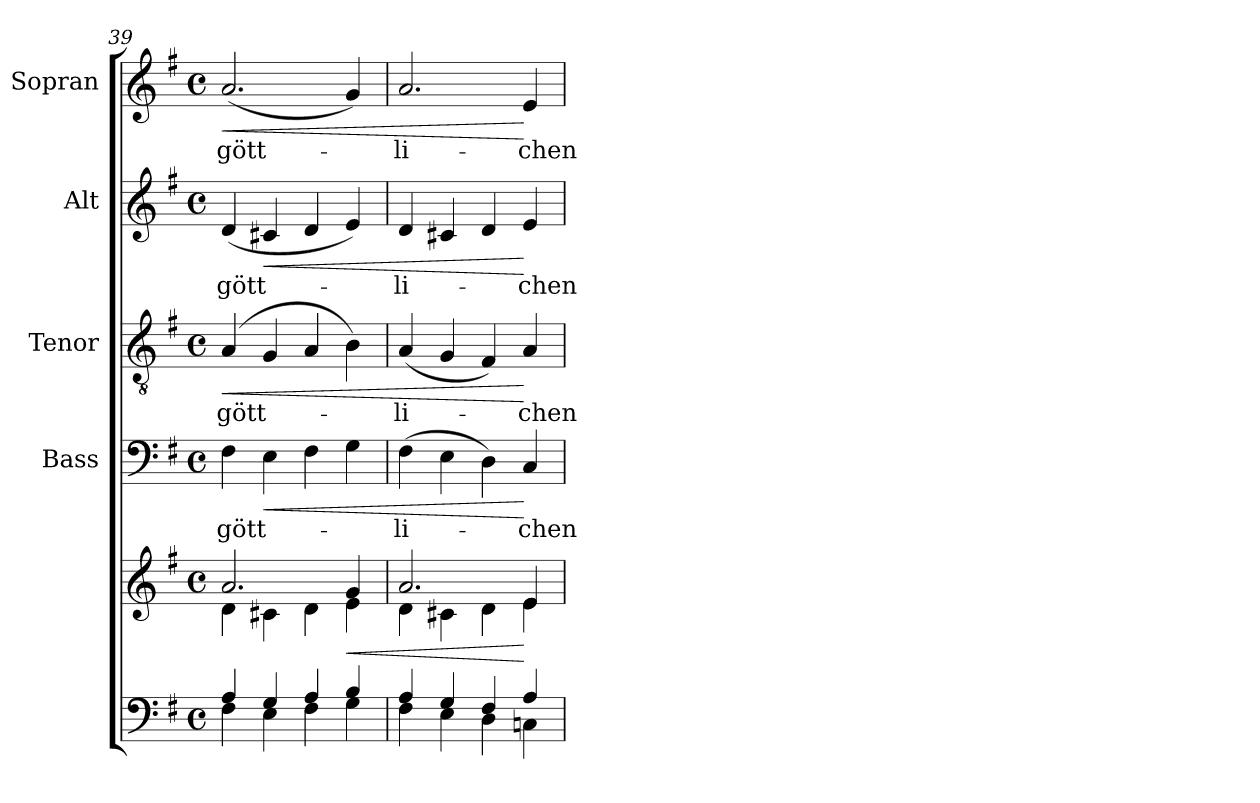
**kern	**kern	**dynam	**kern	**text	**dynam	**kern	**text	**dynam	**kern	**text	**dynam	**kern	**text	**dynam
*part5	*part5	*part5	*part4	*part4	*part4	*part3	*part3	*part3	*part2	*part2	*part2	*part1	*part1	*part1
*staff6	*staff5	*staff5/6	*staff4	*staff4	*staff4	*staff3	*staff3	*staff3	*staff2	*staff2	*staff2	*staff1	*staff1	*staff1
*	*	*	*I"Bass	*	*	*I"Tenor	*	*	*I"Alt	*	*	*I"Sopran	*	*
*	*	*	*I'B.	*	*	*I'T.	*	*	*I'A.	*	*	*I'S.	*	*
*clefF4	*clefG2	*	*clefF4	*	*	*clefGv2	*	*	*clefG2	*	*	*clefG2	*	*
*k[f#]	*k[f#]	*	*k[f#]	*	*	*k[f#]	*	*	*k[f#]	*	*	*k[f#]	*	*
*G:	*G:	*	*G:	*	*	*G:	*	*	*G:	*	*	*G:	*	*
*M4/4	*M4/4	*	*M4/4	*	*	*M4/4	*	*	*M4/4	*	*	*M4/4	*	*
*met(c)	*met(c)	*	*met(c)	*	*	*met(c)	*	*	*met(c)	*	*	*met(c)	*	*
=39	=39	=39	=39	=39	=39	=39	=39	=39	=39	=39	=39	=39	=39	=39
*^	*^	*	*	*	*	*	*	*	*	*	*	*	*	*
!	!	!	!	!	!	!LO:LY:b	!	!	!LO:LY:b	!LO:HP:b	!	!LO:LY:b	!	!	!LO:LY:b	!LO:HP:b
4A/	4F#\	2.a/	4d\	.	4F#\	gött-	.	(4A/	gött-	<	(<4d/	gött-	.	(<2.a/	gött-	<
!	!	!	!	!	!	!	!LO:HP:b	!	!	!	!	!	!LO:HP:b	!	!	!
4G/	4E\	.	4c#X\	.	4E\	.	<	4G/	.	.	4c#X/	.	<	.	.	.
4A/	4F#\	.	4d\	.	4F#\	.	.	4A/	.	.	4d/	.	.	.	.	.
!	!	!	!	!LO:HP:b	!	!	!	!	!	!	!	!	!	!	!	!
4B/	4G\	4g/	4e\	<	4G\	.	.	4B\)	.	.	4e/)	.	.	4g/)	.	.
!!LO:LB:g=z
=40	=40	=40	=40	=40	=40	=40	=40	=40	=40	=40	=40	=40	=40	=40	=40	=40
!	!	!	!	!	!	!LO:LY:b	!	!	!LO:LY:b	!	!	!LO:LY:b	!	!	!LO:LY:b	!
4A/	4F#\	2.a/	4d\	.	(>4F#\	-li-	.	(<4A/	-li-	.	4d/	-li-	.	2.a/	-li-	.
4G/	4E\	.	4c#X\	.	4E\	.	.	4G/	.	.	4c#X/	.	.	.	.	.
4F#/	4D\	.	4d\	.	4D\)	.	.	4F#/)	.	.	4d/	.	.	.	.	.
!	!	!	!	!	!	!LO:LY:b	!	!	!LO:LY:b	!	!	!LO:LY:b	!	!	!LO:LY:b	!
4A/	4Cn\	4e/	4e\	[	4C/	-chen	[	4A/	-chen	[	4e/	-chen	[	4e/	-chen	[
*v	*v	*	*	*	*	*	*	*	*	*	*	*	*	*	*	*
*	*v	*v	*	*	*	*	*	*	*	*	*	*	*	*	*
=	=	=	=	=	=	=	=	=	=	=	=	=	=	=
*-	*-	*-	*-	*-	*-	*-	*-	*-	*-	*-	*-	*-	*-	*-
